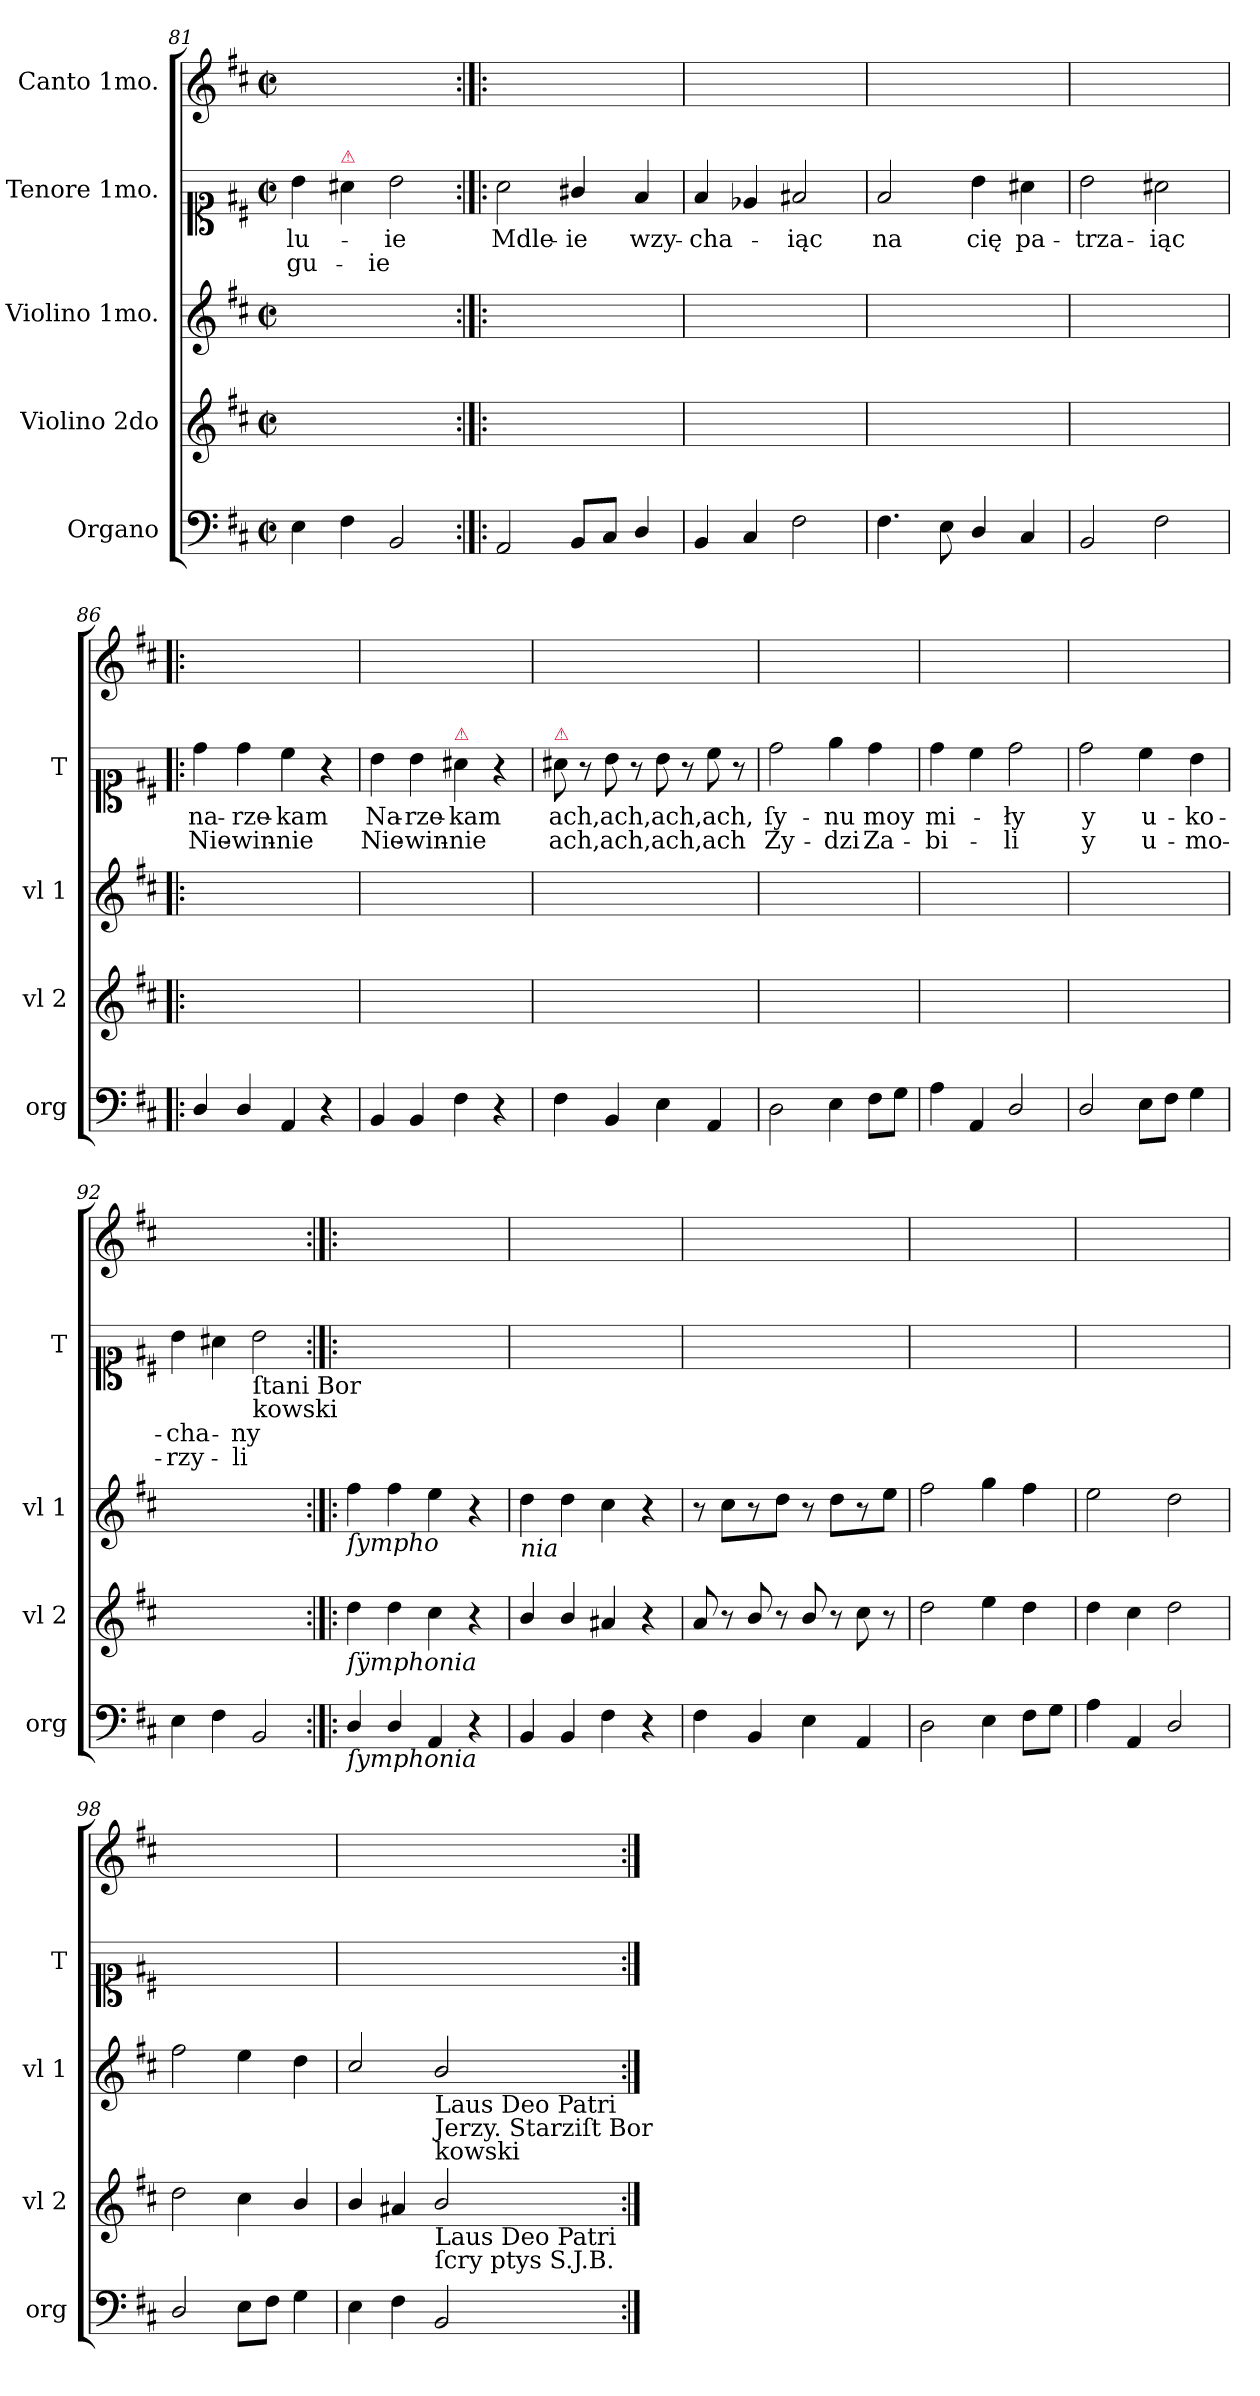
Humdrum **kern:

**kern	**kern	**kern	**kern	**text	**text	**kern
*part5	*part4	*part3	*part2	*part2	*part2	*part1
*staff5	*staff4	*staff3	*staff2	*staff2	*staff2	*staff1
*I"Organo	*I"Violino 2do	*I"Violino 1mo.	*I"Tenore 1mo.	*	*	*I"Canto 1mo.
*I'org	*I'vl 2	*I'vl 1	*I'T	*	*	*
*clefF4	*clefG2	*clefG2	*clefC1	*	*	*clefG2
*k[f#c#]	*k[f#c#]	*k[f#c#]	*k[f#c#]	*	*	*k[f#c#]
*b:	*b:	*b:	*b:	*	*	*b:
*M2/2	*M2/2	*M2/2	*M2/2	*	*	*M2/2
*met(c|)	*met(c|)	*met(c|)	*met(c|)	*	*	*met(c|)
=81	=81	=81	=81	=81	=81	=81
4E\	1ryy	1ryy	4b\	-lu-	-gu-	1ryy
!	!	!	!LO:TX:a:color=crimson:t=⚠	!	!	!
4F#\	.	.	4a#X\	.	.	.
2BB/	.	.	2b\	-ie	-ie	.
=82:|!|:	=82:|!|:	=82:|!|:	=82:|!|:	=82:|!|:	=82:|!|:	=82:|!|:
2AA/	1ryy	1ryy	2a\	Mdle-	.	1ryy
8BB/L	.	.	4g#X/	-ie	.	.
8C#/J	.	.	.	.	.	.
4D/	.	.	4f#/	wzy-	.	.
=83	=83	=83	=83	=83	=83	=83
4BB/	1ryy	1ryy	4f#/	-cha-	.	1ryy
4C#/	.	.	4e-X/	.	.	.
2F#\	.	.	2f#X/	-iąc	.	.
=84	=84	=84	=84	=84	=84	=84
4.F#\	1ryy	1ryy	2f#/	na	.	1ryy
8E\	.	.	.	.	.	.
4D/	.	.	4b\	cię	.	.
4C#/	.	.	4a#X\	pa-	.	.
=85	=85	=85	=85	=85	=85	=85
2BB/	1ryy	1ryy	2b\	-trza-	.	1ryy
2F#\	.	.	2a#X\	-iąc	.	.
=86!|:	=86!|:	=86!|:	=86!|:	=86!|:	=86!|:	=86!|:
4D/	1ryy	1ryy	4dd\	na-	Nie-	1ryy
4D/	.	.	4dd\	-rze-	-win-	.
4AA/	.	.	4cc#\	-kam	-nie	.
4r	.	.	4r	.	.	.
=87	=87	=87	=87	=87	=87	=87
4BB/	1ryy	1ryy	4b\	Na-	Nie-	1ryy
4BB/	.	.	4b\	-rze-	-win-	.
!	!	!	!LO:TX:a:color=crimson:t=⚠	!	!	!
4F#\	.	.	4a#X\	-kam	-nie	.
4r	.	.	4r	.	.	.
=88	=88	=88	=88	=88	=88	=88
!	!	!	!LO:TX:a:color=crimson:t=⚠	!	!	!
4F#\	1ryy	1ryy	8a#X\	ach,	ach,	1ryy
.	.	.	8r	.	.	.
4BB/	.	.	8b\	ach,	ach,	.
.	.	.	8r	.	.	.
4E\	.	.	8b\	ach,	ach,	.
.	.	.	8r	.	.	.
4AA/	.	.	8cc#\	ach,	ach	.
.	.	.	8r	.	.	.
=89	=89	=89	=89	=89	=89	=89
2D\	1ryy	1ryy	2dd\	ſy-	Zy-	1ryy
4E\	.	.	4ee\	-nu	-dzi	.
8F#\L	.	.	4dd\	moy	Za-	.
8G\J	.	.	.	.	.	.
=90	=90	=90	=90	=90	=90	=90
4A\	1ryy	1ryy	4dd\	mi-	-bi-	1ryy
4AA/	.	.	4cc#\	.	.	.
2D/	.	.	2dd\	-ły	-li	.
=91	=91	=91	=91	=91	=91	=91
2D/	1ryy	1ryy	2dd\	y	y	1ryy
8E\L	.	.	4cc#\	u-	u-	.
8F#\J	.	.	.	.	.	.
4G\	.	.	4b\	-ko-	-mo-	.
=92	=92	=92	=92	=92	=92	=92
4E\	1ryy	1ryy	4b\	-cha-	-rzy-	1ryy
4F#\	.	.	4a#X\	.	.	.
!	!	!	!LO:TX:b:t=ſtani Bor\nkowski	!	!	!
2BB/	.	.	2b\	-ny	-li	.
=93:|!|:	=93:|!|:	=93:|!|:	=93:|!|:	=93:|!|:	=93:|!|:	=93:|!|:
!	!	!LO:TX:b:i:t=ſympho	!	!	!	!
!	!LO:TX:b:i:t=ſÿmphonia	!	!	!	!	!
!LO:TX:b:i:t=ſymphonia	!	!	!	!	!	!
4D/	4dd\	4ff#\	1ryy	.	.	1ryy
4D/	4dd\	4ff#\	.	.	.	.
4AA/	4cc#\	4ee\	.	.	.	.
4r	4r	4r	.	.	.	.
=94	=94	=94	=94	=94	=94	=94
!	!	!LO:TX:b:i:t=nia	!	!	!	!
4BB/	4b/	4dd\	1ryy	.	.	1ryy
4BB/	4b/	4dd\	.	.	.	.
4F#\	4a#X/	4cc#\	.	.	.	.
4r	4r	4r	.	.	.	.
=95	=95	=95	=95	=95	=95	=95
4F#\	8a/	8r	1ryy	.	.	1ryy
.	8r	8cc#\L	.	.	.	.
4BB/	8b/	8r	.	.	.	.
.	8r	8dd\J	.	.	.	.
4E\	8b/	8r	.	.	.	.
.	8r	8dd\L	.	.	.	.
4AA/	8cc#\	8r	.	.	.	.
.	8r	8ee\J	.	.	.	.
=96	=96	=96	=96	=96	=96	=96
2D\	2dd\	2ff#\	1ryy	.	.	1ryy
4E\	4ee\	4gg\	.	.	.	.
8F#\L	4dd\	4ff#\	.	.	.	.
8G\J	.	.	.	.	.	.
=97	=97	=97	=97	=97	=97	=97
4A\	4dd\	2ee\	1ryy	.	.	1ryy
4AA/	4cc#\	.	.	.	.	.
2D/	2dd\	2dd\	.	.	.	.
=98	=98	=98	=98	=98	=98	=98
2D/	2dd\	2ff#\	1ryy	.	.	1ryy
8E\L	4cc#\	4ee\	.	.	.	.
8F#\J	.	.	.	.	.	.
4G\	4b/	4dd\	.	.	.	.
=99	=99	=99	=99	=99	=99	=99
4E\	4b/	2cc#/	1ryy	.	.	1ryy
4F#\	4a#X/	.	.	.	.	.
!	!	!LO:TX:b:t=Laus Deo Patri\nJerzy. Starziſt Bor\nkowski	!	!	!	!
!	!LO:TX:b:t=Laus Deo Patri\nſcry ptys S.J.B.	!	!	!	!	!
2BB/	2b/	2b/	.	.	.	.
=:|!	=:|!	=:|!	=:|!	=:|!	=:|!	=:|!
*-	*-	*-	*-	*-	*-	*-
